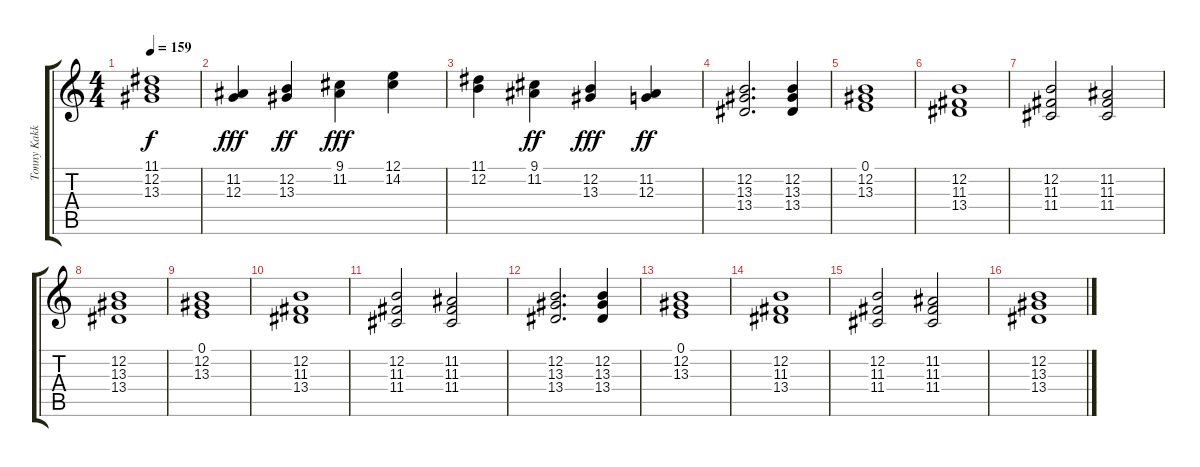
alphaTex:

\track ("Tonny Kakko" "Tonny Kakk") {instrument acousticgrandpiano}
\staff {score tabs}
\tuning (E4 B3 G3 D3 A2 E2) {hide}
\ts (4 4)
\tempo 159
\clef g2
\ks c
(11.1 12.2 13.3).1{dy f} |
(11.2 12.3).4{dy fff} (12.2 13.3).4{dy ff} (9.1 11.2).4{dy fff} (12.1 14.2).4 |
(11.1 12.2).4 (9.1 11.2).4{dy ff} (12.2 13.3).4{dy fff} (11.2 12.3).4{dy ff} |
(12.2 13.3 13.4).2{d} (12.2 13.3 13.4).4 |
(0.1 12.2 13.3).1 |
(12.2 11.3 13.4).1 |
(12.2 11.3 11.4).2 (11.2 11.3 11.4).2 |
(12.2 13.3 13.4).1 |
(0.1 12.2 13.3).1 |
(12.2 11.3 13.4).1 |
(12.2 11.3 11.4).2 (11.2 11.3 11.4).2 |
(12.2 13.3 13.4).2{d} (12.2 13.3 13.4).4 |
(0.1 12.2 13.3).1 |
(12.2 11.3 13.4).1 |
(12.2 11.3 11.4).2 (11.2 11.3 11.4).2 |
(12.2 13.3 13.4).1
